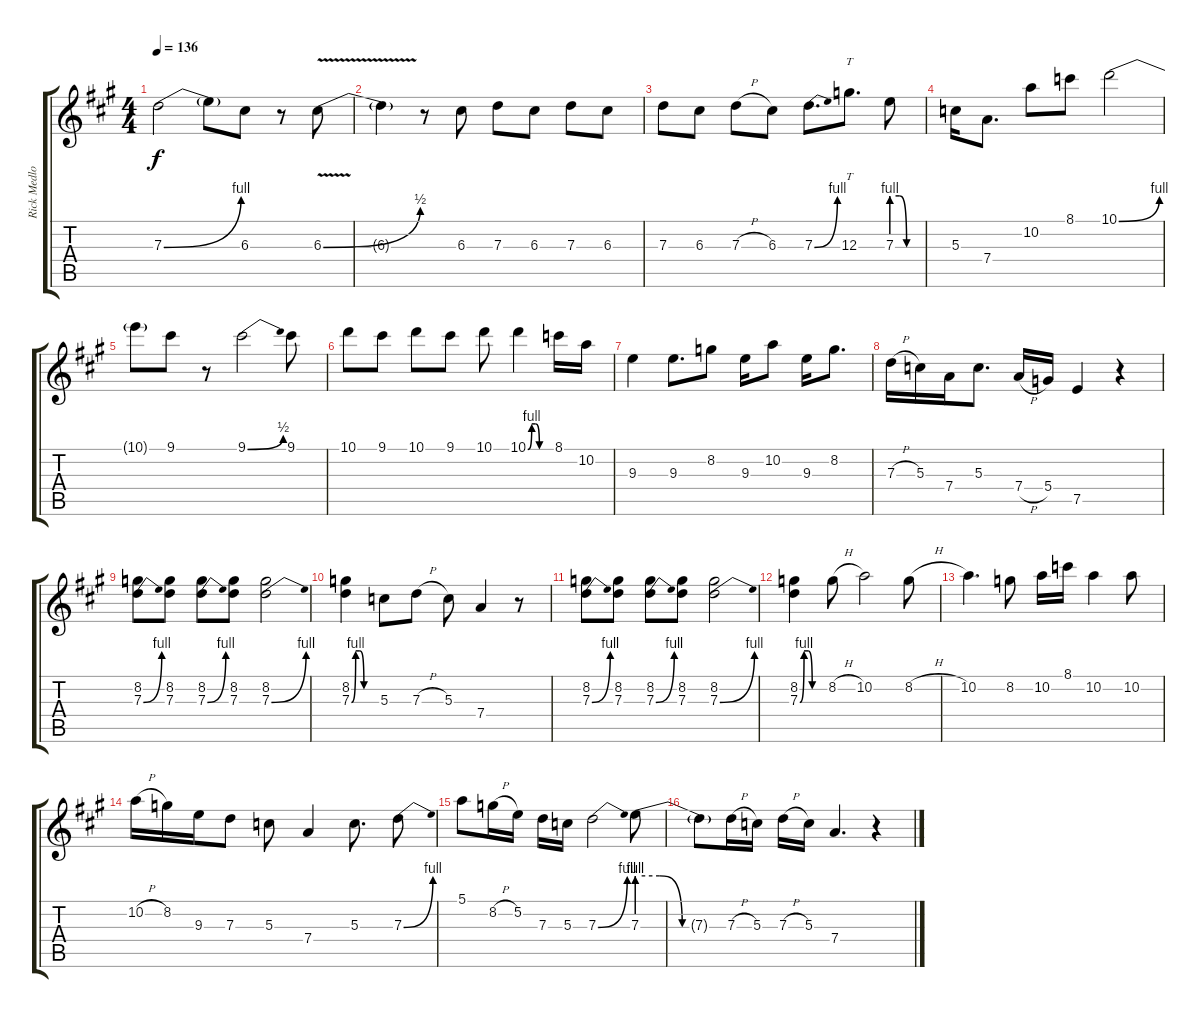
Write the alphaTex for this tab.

\track ("Rick Medlocke Guitar" "Rick Medlo") {instrument overdrivenguitar}
\staff {score tabs}
\tuning (E4 B3 G3 D3 A2 E2) {hide}
\ts (4 4)
\tempo 136
\clef g2
\ks a
7.3{be (bend 0 0 60 4)}.2{dy f volume 15 instrument overdrivenguitar} 7.3{t}.8 6.3.8 r.8 6.3{be (bend 0 0 60 2) v}.8 |
6.3{t}.4 r.8 6.3.8 7.3.8 6.3.8 7.3.8 6.3.8 |
7.3.8 6.3.8 7.3{h}.8 6.3.8 7.3{be (bend 0 0 60 4)}.8{d} 12.3.8{tt d} 7.3{be (custom 0 4 15 4 30 0 60 0)}.8 |
5.3.16 7.4.8{d} 10.2.8 8.1.8 10.1{be (bend 0 0 60 4)}.2 |
10.1{t}.8 9.1.8 r.8 9.1{be (bend 0 0 60 2)}.2 9.1.8 |
10.1.8 9.1.8 10.1.8 9.1.8 10.1.8 10.1{be (custom 0 0 10 4 20 4 30 0 60 0)}.4 8.1.16 10.2.16 |
9.3.4 9.3.8{d} 8.2.8 9.3.16 10.2.8 9.3.16 8.2.8{d} |
7.3{h}.16 5.3.16 7.4.16 5.3.8{d} 7.4{h}.16 5.4.16 7.5.4 r.4 |
(8.2 7.3{be (bend 0 0 60 4)}).8 (8.2 7.3).8 (8.2 7.3{be (bend 0 0 60 4)}).8 (8.2 7.3).8 (8.2 7.3{be (bend 0 0 60 4)}).2 |
(8.2 7.3{be (custom 0 0 10 4 20 4 30 0 60 0)}).4 5.3.8 7.3{h}.8 5.3.8 7.4.4 r.8 |
(8.2 7.3{be (bend 0 0 60 4)}).8 (8.2 7.3).8 (8.2 7.3{be (bend 0 0 60 4)}).8 (8.2 7.3).8 (8.2 7.3{be (bend 0 0 60 4)}).2 |
(8.2 7.3{be (custom 0 0 10 4 20 4 30 0 60 0)}).4 8.2{h}.8 10.2.2 8.2{h}.8 |
10.2.4{d} 8.2.8 10.2.16 8.1.16 10.2.4 10.2.8 |
10.2{h}.16 8.2.16 9.3.16 7.3.8 5.3.8 7.4.4 5.3.8{d} 7.3{be (bend 0 0 60 4)}.8 |
5.1.8 8.2{h}.16 5.2.16 7.3.16 5.3.16 7.3{be (bend 0 0 60 4)}.2 7.3{be (custom 0 4 15 4 30 0 60 0)}.8 |
7.3{t}.8 7.3{h}.16 5.3.16 7.3{h}.16 5.3.16 7.4.4{d} r.4
